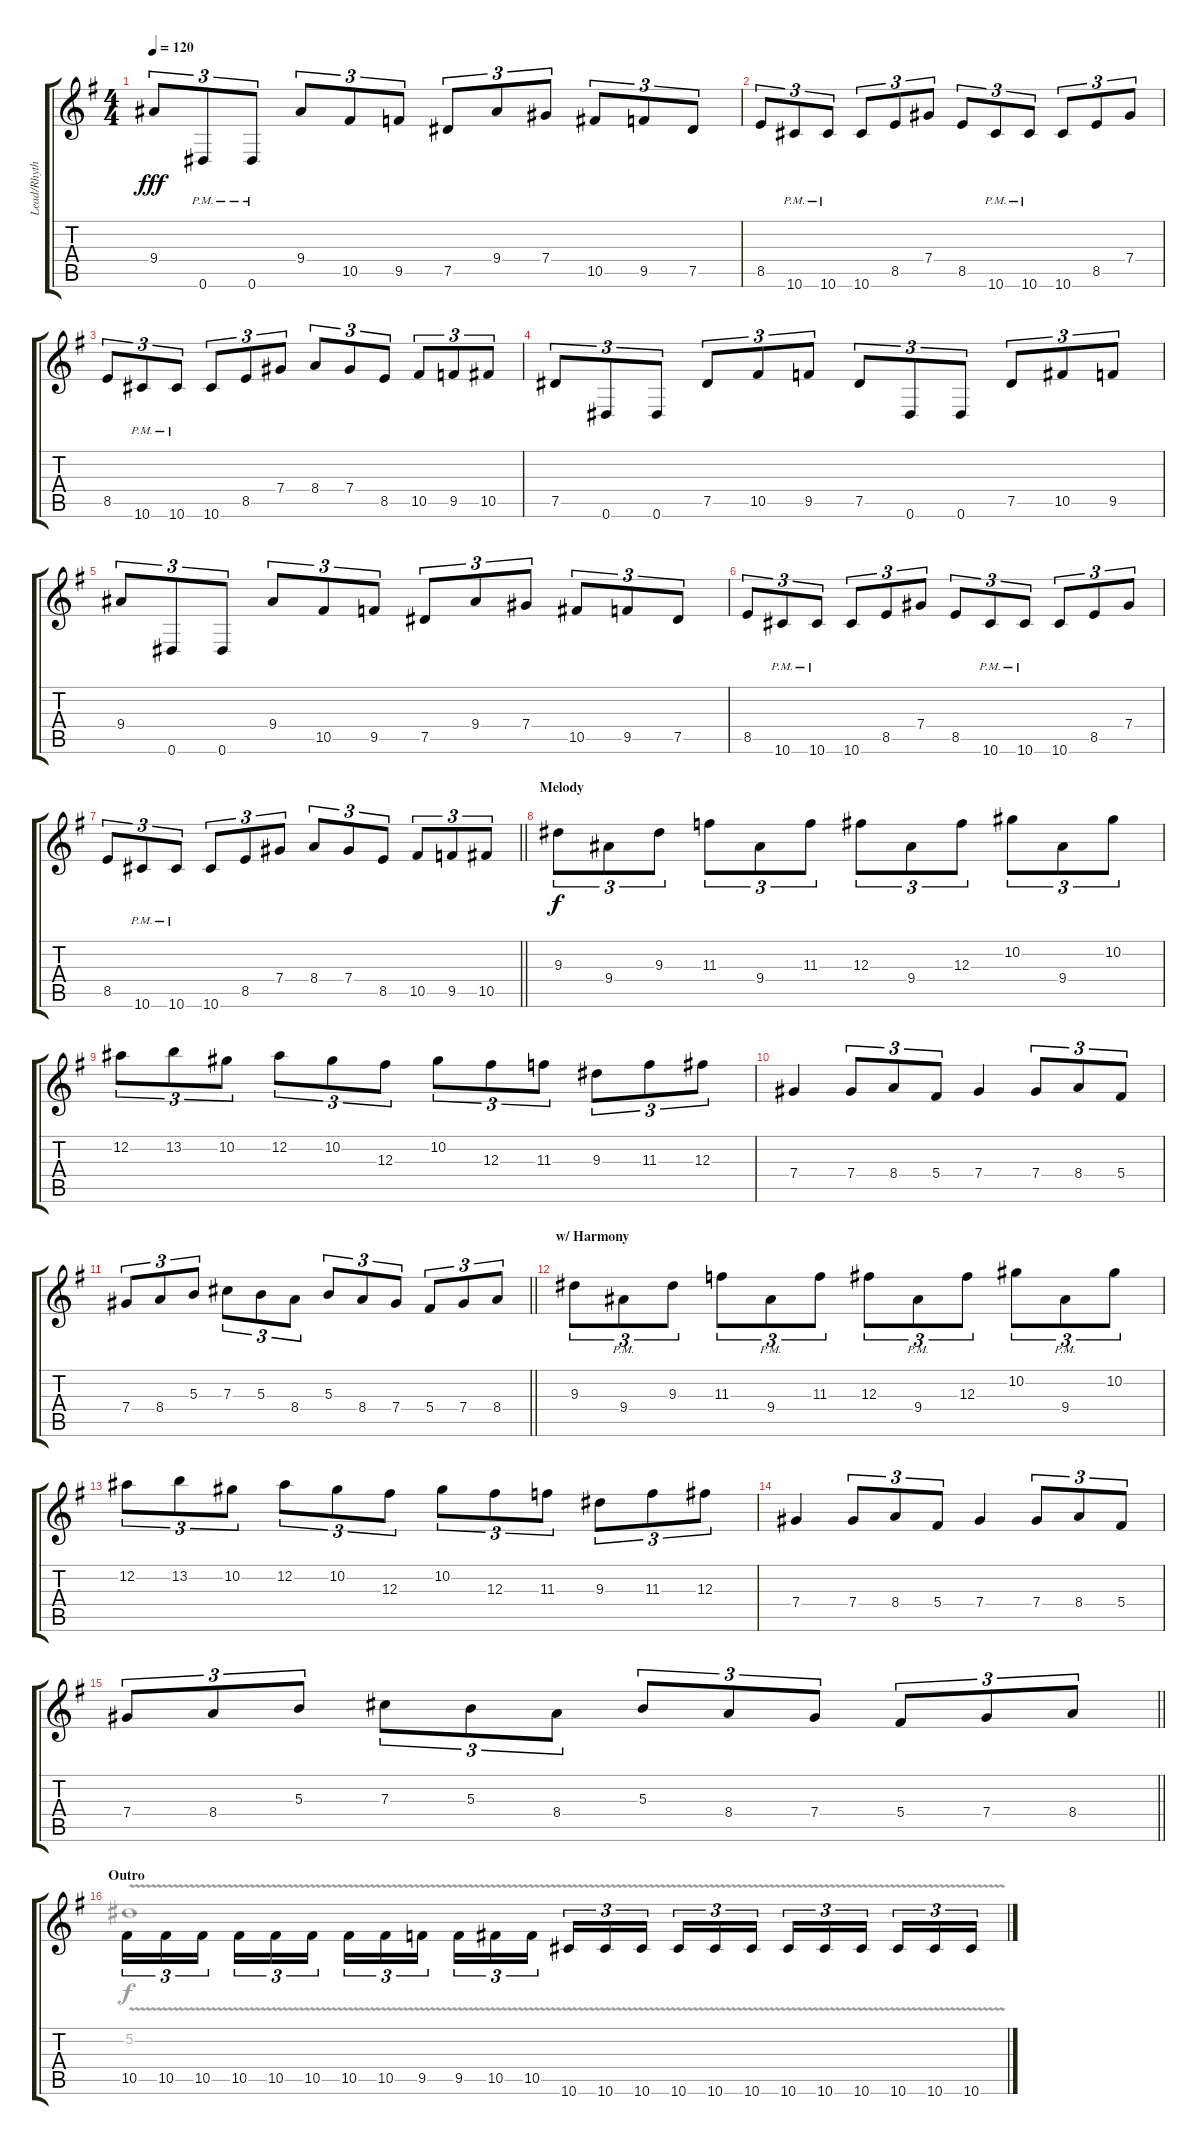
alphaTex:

\track ("Lead/Rhythm Left" "Lead/Rhyth") {instrument distortionguitar}
\staff {score tabs}
\tuning (Eb4 Bb3 Gb3 Db3 Ab2 Eb2) {hide}
\voice
\ts (4 4)
\tempo 120
\clef g2
\ks g
9.4.8{tu (3 2) dy fff} 0.6{pm}.8{tu (3 2)} 0.6{pm}.8{tu (3 2)} 9.4.8{tu (3 2)} 10.5.8{tu (3 2)} 9.5.8{tu (3 2)} 7.5.8{tu (3 2)} 9.4.8{tu (3 2)} 7.4.8{tu (3 2)} 10.5.8{tu (3 2)} 9.5.8{tu (3 2)} 7.5.8{tu (3 2)} |
8.5.8{tu (3 2)} 10.6{pm}.8{tu (3 2)} 10.6{pm}.8{tu (3 2)} 10.6.8{tu (3 2)} 8.5.8{tu (3 2)} 7.4.8{tu (3 2)} 8.5.8{tu (3 2)} 10.6{pm}.8{tu (3 2)} 10.6{pm}.8{tu (3 2)} 10.6.8{tu (3 2)} 8.5.8{tu (3 2)} 7.4.8{tu (3 2)} |
8.5.8{tu (3 2)} 10.6{pm}.8{tu (3 2)} 10.6{pm}.8{tu (3 2)} 10.6.8{tu (3 2)} 8.5.8{tu (3 2)} 7.4.8{tu (3 2)} 8.4.8{tu (3 2)} 7.4.8{tu (3 2)} 8.5.8{tu (3 2)} 10.5.8{tu (3 2)} 9.5.8{tu (3 2)} 10.5.8{tu (3 2)} |
7.5.8{tu (3 2)} 0.6.8{tu (3 2)} 0.6.8{tu (3 2)} 7.5.8{tu (3 2)} 10.5.8{tu (3 2)} 9.5.8{tu (3 2)} 7.5.8{tu (3 2)} 0.6.8{tu (3 2)} 0.6.8{tu (3 2)} 7.5.8{tu (3 2)} 10.5.8{tu (3 2)} 9.5.8{tu (3 2)} |
9.4.8{tu (3 2)} 0.6.8{tu (3 2)} 0.6.8{tu (3 2)} 9.4.8{tu (3 2)} 10.5.8{tu (3 2)} 9.5.8{tu (3 2)} 7.5.8{tu (3 2)} 9.4.8{tu (3 2)} 7.4.8{tu (3 2)} 10.5.8{tu (3 2)} 9.5.8{tu (3 2)} 7.5.8{tu (3 2)} |
8.5.8{tu (3 2)} 10.6{pm}.8{tu (3 2)} 10.6{pm}.8{tu (3 2)} 10.6.8{tu (3 2)} 8.5.8{tu (3 2)} 7.4.8{tu (3 2)} 8.5.8{tu (3 2)} 10.6{pm}.8{tu (3 2)} 10.6{pm}.8{tu (3 2)} 10.6.8{tu (3 2)} 8.5.8{tu (3 2)} 7.4.8{tu (3 2)} |
\barLineRight lightlight
8.5.8{tu (3 2)} 10.6{pm}.8{tu (3 2)} 10.6{pm}.8{tu (3 2)} 10.6.8{tu (3 2)} 8.5.8{tu (3 2)} 7.4.8{tu (3 2)} 8.4.8{tu (3 2)} 7.4.8{tu (3 2)} 8.5.8{tu (3 2)} 10.5.8{tu (3 2)} 9.5.8{tu (3 2)} 10.5.8{tu (3 2)} |
\section ("" "Melody")
9.3.8{tu (3 2) dy f} 9.4.8{tu (3 2)} 9.3.8{tu (3 2)} 11.3.8{tu (3 2)} 9.4.8{tu (3 2)} 11.3.8{tu (3 2)} 12.3.8{tu (3 2)} 9.4.8{tu (3 2)} 12.3.8{tu (3 2)} 10.2.8{tu (3 2)} 9.4.8{tu (3 2)} 10.2.8{tu (3 2)} |
12.2.8{tu (3 2)} 13.2.8{tu (3 2)} 10.2.8{tu (3 2)} 12.2.8{tu (3 2)} 10.2.8{tu (3 2)} 12.3.8{tu (3 2)} 10.2.8{tu (3 2)} 12.3.8{tu (3 2)} 11.3.8{tu (3 2)} 9.3.8{tu (3 2)} 11.3.8{tu (3 2)} 12.3.8{tu (3 2)} |
7.4.4 7.4.8{tu (3 2)} 8.4.8{tu (3 2)} 5.4.8{tu (3 2)} 7.4.4 7.4.8{tu (3 2)} 8.4.8{tu (3 2)} 5.4.8{tu (3 2)} |
\barLineRight lightlight
7.4.8{tu (3 2)} 8.4.8{tu (3 2)} 5.3.8{tu (3 2)} 7.3.8{tu (3 2)} 5.3.8{tu (3 2)} 8.4.8{tu (3 2)} 5.3.8{tu (3 2)} 8.4.8{tu (3 2)} 7.4.8{tu (3 2)} 5.4.8{tu (3 2)} 7.4.8{tu (3 2)} 8.4.8{tu (3 2)} |
\section ("" "w/ Harmony")
9.3.8{tu (3 2)} 9.4{pm}.8{tu (3 2)} 9.3.8{tu (3 2)} 11.3.8{tu (3 2)} 9.4{pm}.8{tu (3 2)} 11.3.8{tu (3 2)} 12.3.8{tu (3 2)} 9.4{pm}.8{tu (3 2)} 12.3.8{tu (3 2)} 10.2.8{tu (3 2)} 9.4{pm}.8{tu (3 2)} 10.2.8{tu (3 2)} |
12.2.8{tu (3 2)} 13.2.8{tu (3 2)} 10.2.8{tu (3 2)} 12.2.8{tu (3 2)} 10.2.8{tu (3 2)} 12.3.8{tu (3 2)} 10.2.8{tu (3 2)} 12.3.8{tu (3 2)} 11.3.8{tu (3 2)} 9.3.8{tu (3 2)} 11.3.8{tu (3 2)} 12.3.8{tu (3 2)} |
7.4.4 7.4.8{tu (3 2)} 8.4.8{tu (3 2)} 5.4.8{tu (3 2)} 7.4.4 7.4.8{tu (3 2)} 8.4.8{tu (3 2)} 5.4.8{tu (3 2)} |
\barLineRight lightlight
7.4.8{tu (3 2)} 8.4.8{tu (3 2)} 5.3.8{tu (3 2)} 7.3.8{tu (3 2)} 5.3.8{tu (3 2)} 8.4.8{tu (3 2)} 5.3.8{tu (3 2)} 8.4.8{tu (3 2)} 7.4.8{tu (3 2)} 5.4.8{tu (3 2)} 7.4.8{tu (3 2)} 8.4.8{tu (3 2)} |
\section ("" "Outro")
10.5.16{tu (3 2) beam Down} 10.5.16{tu (3 2) beam Down} 10.5.16{tu (3 2) beam Down beam splitsecondary} 10.5.16{tu (3 2) beam Down} 10.5.16{tu (3 2) beam Down} 10.5.16{tu (3 2) beam Down} 10.5.16{tu (3 2) beam Down} 10.5.16{tu (3 2) beam Down} 9.5.16{tu (3 2) beam Down beam splitsecondary} 9.5.16{tu (3 2) beam Down} 10.5.16{tu (3 2) beam Down} 10.5.16{tu (3 2) beam Down} 10.6.16{tu (3 2)} 10.6.16{tu (3 2)} 10.6.16{tu (3 2) beam splitsecondary} 10.6.16{tu (3 2)} 10.6.16{tu (3 2)} 10.6.16{tu (3 2)} 10.6.16{tu (3 2)} 10.6.16{tu (3 2)} 10.6.16{tu (3 2) beam splitsecondary} 10.6.16{tu (3 2)} 10.6.16{tu (3 2)} 10.6.16{tu (3 2)}
\voice
\clef g2
\ottava regular
\simile none
\ks g
|
|
|
|
|
|
\barLineRight lightlight
|
|
|
|
\barLineRight lightlight
|
|
|
|
\barLineRight lightlight
|
5.2{v}.1
